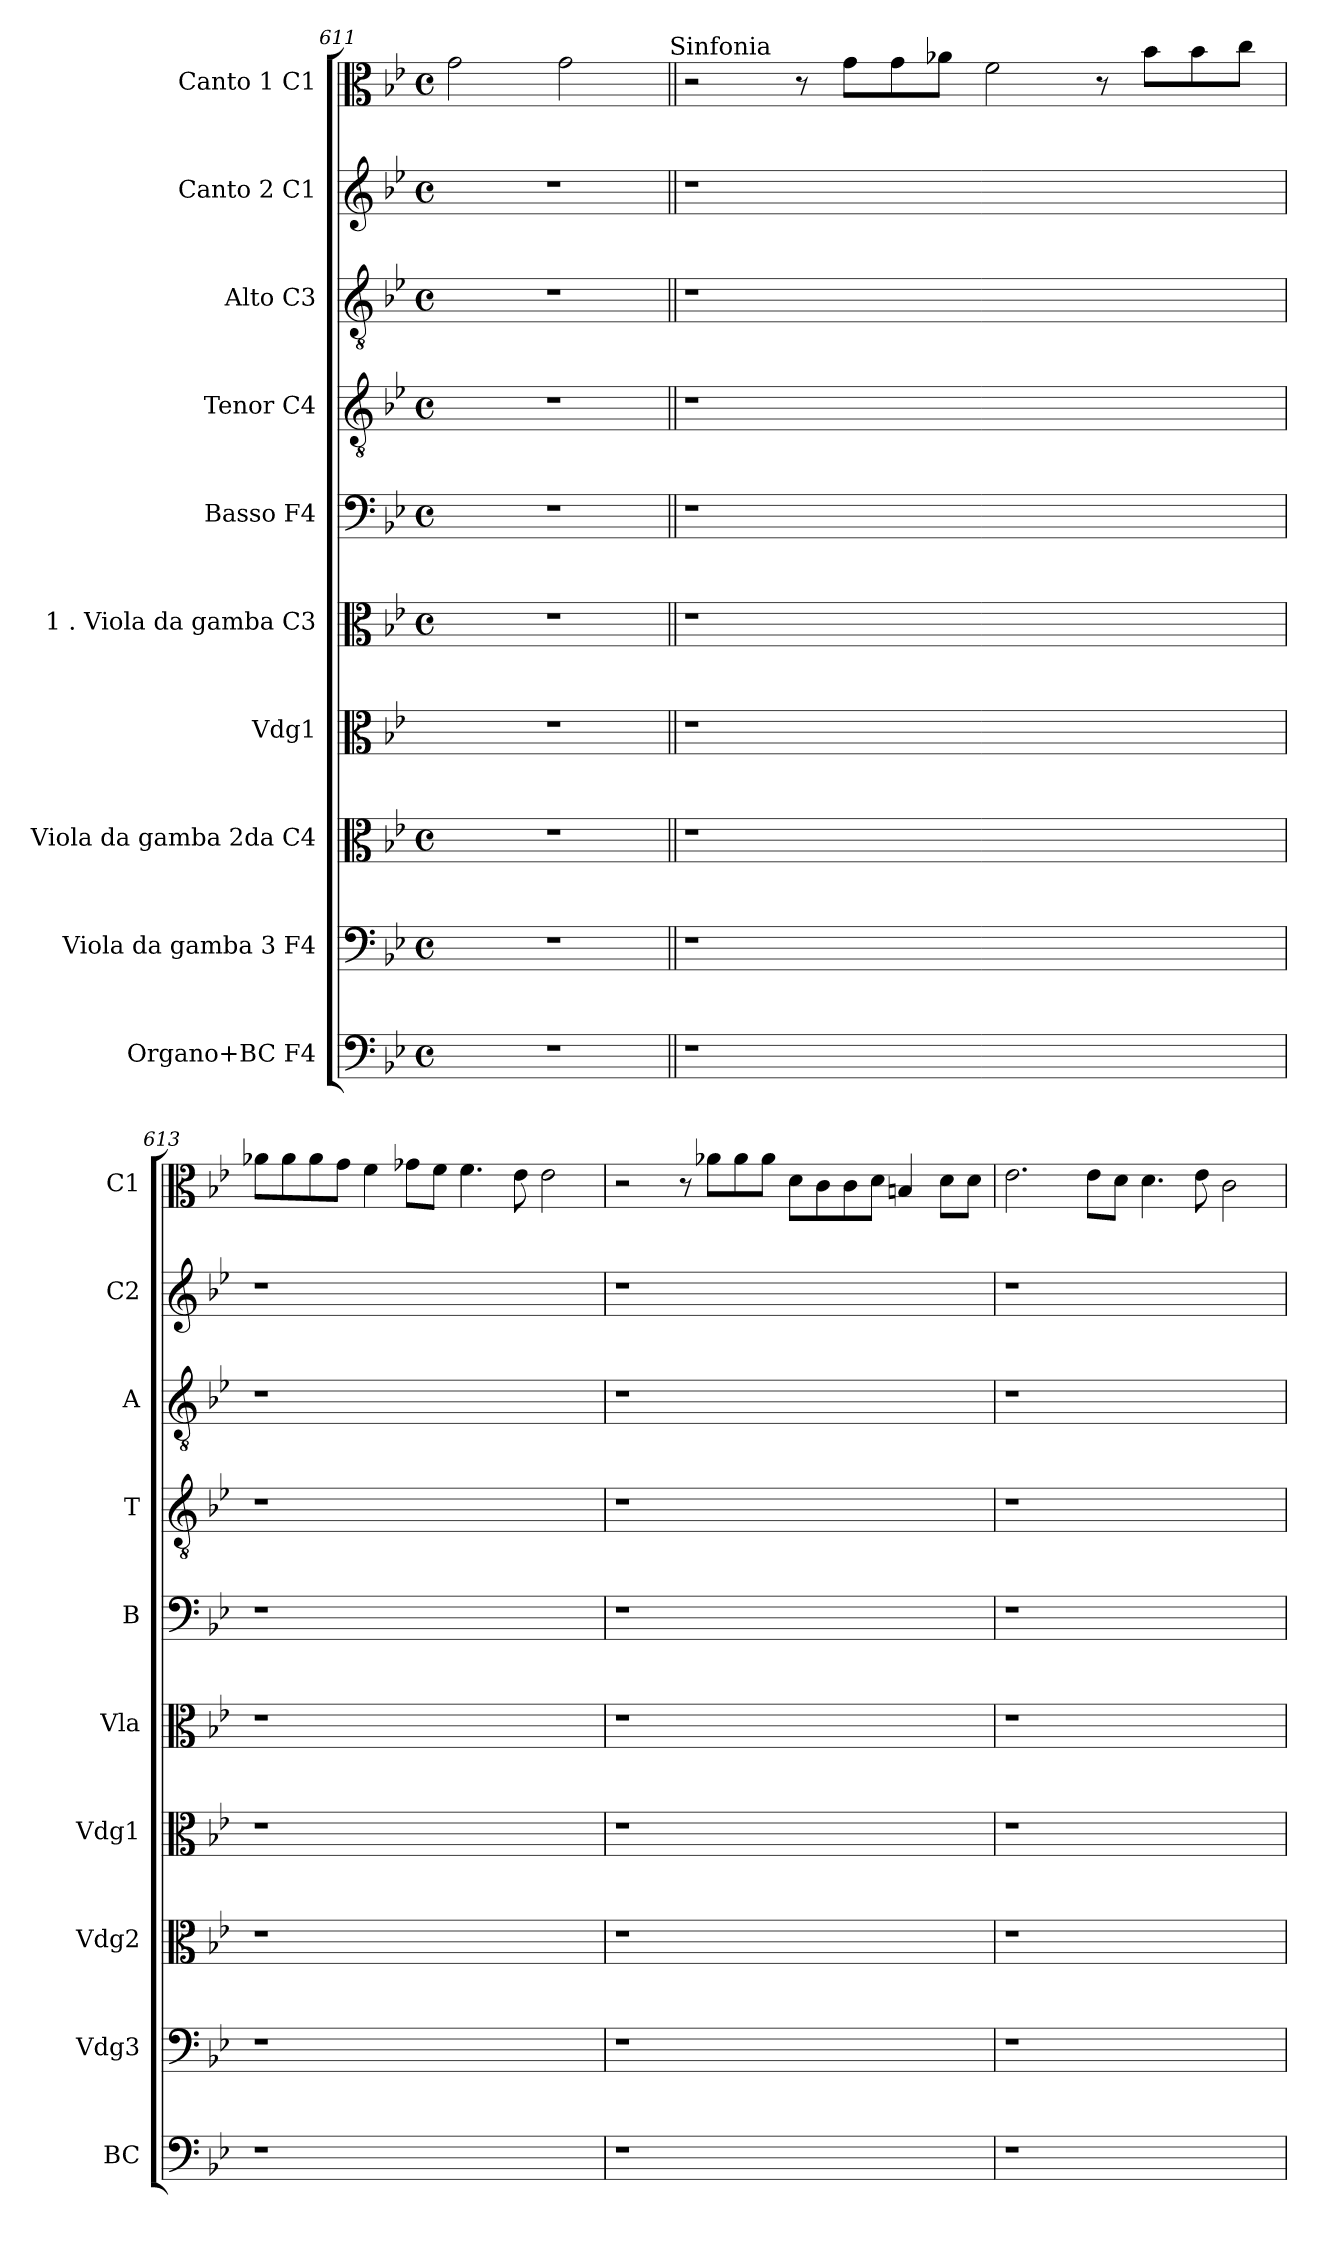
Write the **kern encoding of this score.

**kern	**kern	**kern	**kern	**kern	**kern	**kern	**kern	**kern	**kern
*part10	*part9	*part8	*part7	*part6	*part5	*part4	*part3	*part2	*part1
*staff10	*staff9	*staff8	*staff7	*staff6	*staff5	*staff4	*staff3	*staff2	*staff1
*I"Organo+BC F4	*I"Viola da gamba 3 F4	*I"Viola da gamba 2da C4	*I"Vdg1	*I"1 . Viola da gamba C3	*I"Basso F4	*I"Tenor C4	*I"Alto C3	*I"Canto 2 C1	*I"Canto 1 C1
*I'BC	*I'Vdg3	*I'Vdg2	*I'Vdg1	*I'Vla	*I'B	*I'T	*I'A	*I'C2	*I'C1
*clefF4	*clefF4	*clefC3	*clefC3	*clefC3	*clefF4	*clefGv2	*clefGv2	*clefG2	*clefC3
*k[b-e-]	*k[b-e-]	*k[b-e-]	*k[b-e-]	*k[b-e-]	*k[b-e-]	*k[b-e-]	*k[b-e-]	*k[b-e-]	*k[b-e-]
*B-:	*B-:	*B-:	*B-:	*B-:	*B-:	*B-:	*B-:	*B-:	*B-:
*M4/4	*M4/4	*M4/4	*	*M4/4	*M4/4	*M4/4	*M4/4	*M4/4	*M4/4
*met(c)	*met(c)	*met(c)	*	*met(c)	*met(c)	*met(c)	*met(c)	*met(c)	*met(c)
=611	=611	=611	=611	=611	=611	=611	=611	=611	=611
1r	1r	1r	1r	1r	1r	1r	1r	1r	2g\
.	.	.	.	.	.	.	.	.	2g\
!	!	!	!	!	!	!	!	!	!LO:TX:a:t=Sinfonia
=612||	=612||	=612||	=612||	=612||	=612||	=612||	=612||	=612||	=612||
1r	1r	1r	1r	1r	1r	1r	1r	1r	2r
.	.	.	.	.	.	.	.	.	8r
.	.	.	.	.	.	.	.	.	8g\L
.	.	.	.	.	.	.	.	.	8g\
.	.	.	.	.	.	.	.	.	8a-X\J
1ryy	1ryy	1ryy	1ryy	1ryy	1ryy	1ryy	1ryy	1ryy	2f\
.	.	.	.	.	.	.	.	.	8r
.	.	.	.	.	.	.	.	.	8b-\L
.	.	.	.	.	.	.	.	.	8b-\
.	.	.	.	.	.	.	.	.	8cc\J
!!LO:LB:g=z
=613	=613	=613	=613	=613	=613	=613	=613	=613	=613
1r	1r	1r	1r	1r	1r	1r	1r	1r	8a-X\L
.	.	.	.	.	.	.	.	.	8a-\
.	.	.	.	.	.	.	.	.	8a-\
.	.	.	.	.	.	.	.	.	8g\J
.	.	.	.	.	.	.	.	.	4f\
.	.	.	.	.	.	.	.	.	8g-X\L
.	.	.	.	.	.	.	.	.	8f\J
1ryy	1ryy	1ryy	1ryy	1ryy	1ryy	1ryy	1ryy	1ryy	4.f\
.	.	.	.	.	.	.	.	.	8e-\
.	.	.	.	.	.	.	.	.	2e-\
=614	=614	=614	=614	=614	=614	=614	=614	=614	=614
1r	1r	1r	1r	1r	1r	1r	1r	1r	2r
.	.	.	.	.	.	.	.	.	8r
.	.	.	.	.	.	.	.	.	8a-X\L
.	.	.	.	.	.	.	.	.	8a-\
.	.	.	.	.	.	.	.	.	8a-\J
1ryy	1ryy	1ryy	1ryy	1ryy	1ryy	1ryy	1ryy	1ryy	8d\L
.	.	.	.	.	.	.	.	.	8c\
.	.	.	.	.	.	.	.	.	8c\
.	.	.	.	.	.	.	.	.	8d\J
.	.	.	.	.	.	.	.	.	4Bn/
.	.	.	.	.	.	.	.	.	8d\L
.	.	.	.	.	.	.	.	.	8d\J
=615	=615	=615	=615	=615	=615	=615	=615	=615	=615
1r	1r	1r	1r	1r	1r	1r	1r	1r	2.e-\
.	.	.	.	.	.	.	.	.	8e-\L
.	.	.	.	.	.	.	.	.	8d\J
1ryy	1ryy	1ryy	1ryy	1ryy	1ryy	1ryy	1ryy	1ryy	4.d\
.	.	.	.	.	.	.	.	.	8e-\
.	.	.	.	.	.	.	.	.	2c\
=	=	=	=	=	=	=	=	=	=
*-	*-	*-	*-	*-	*-	*-	*-	*-	*-
